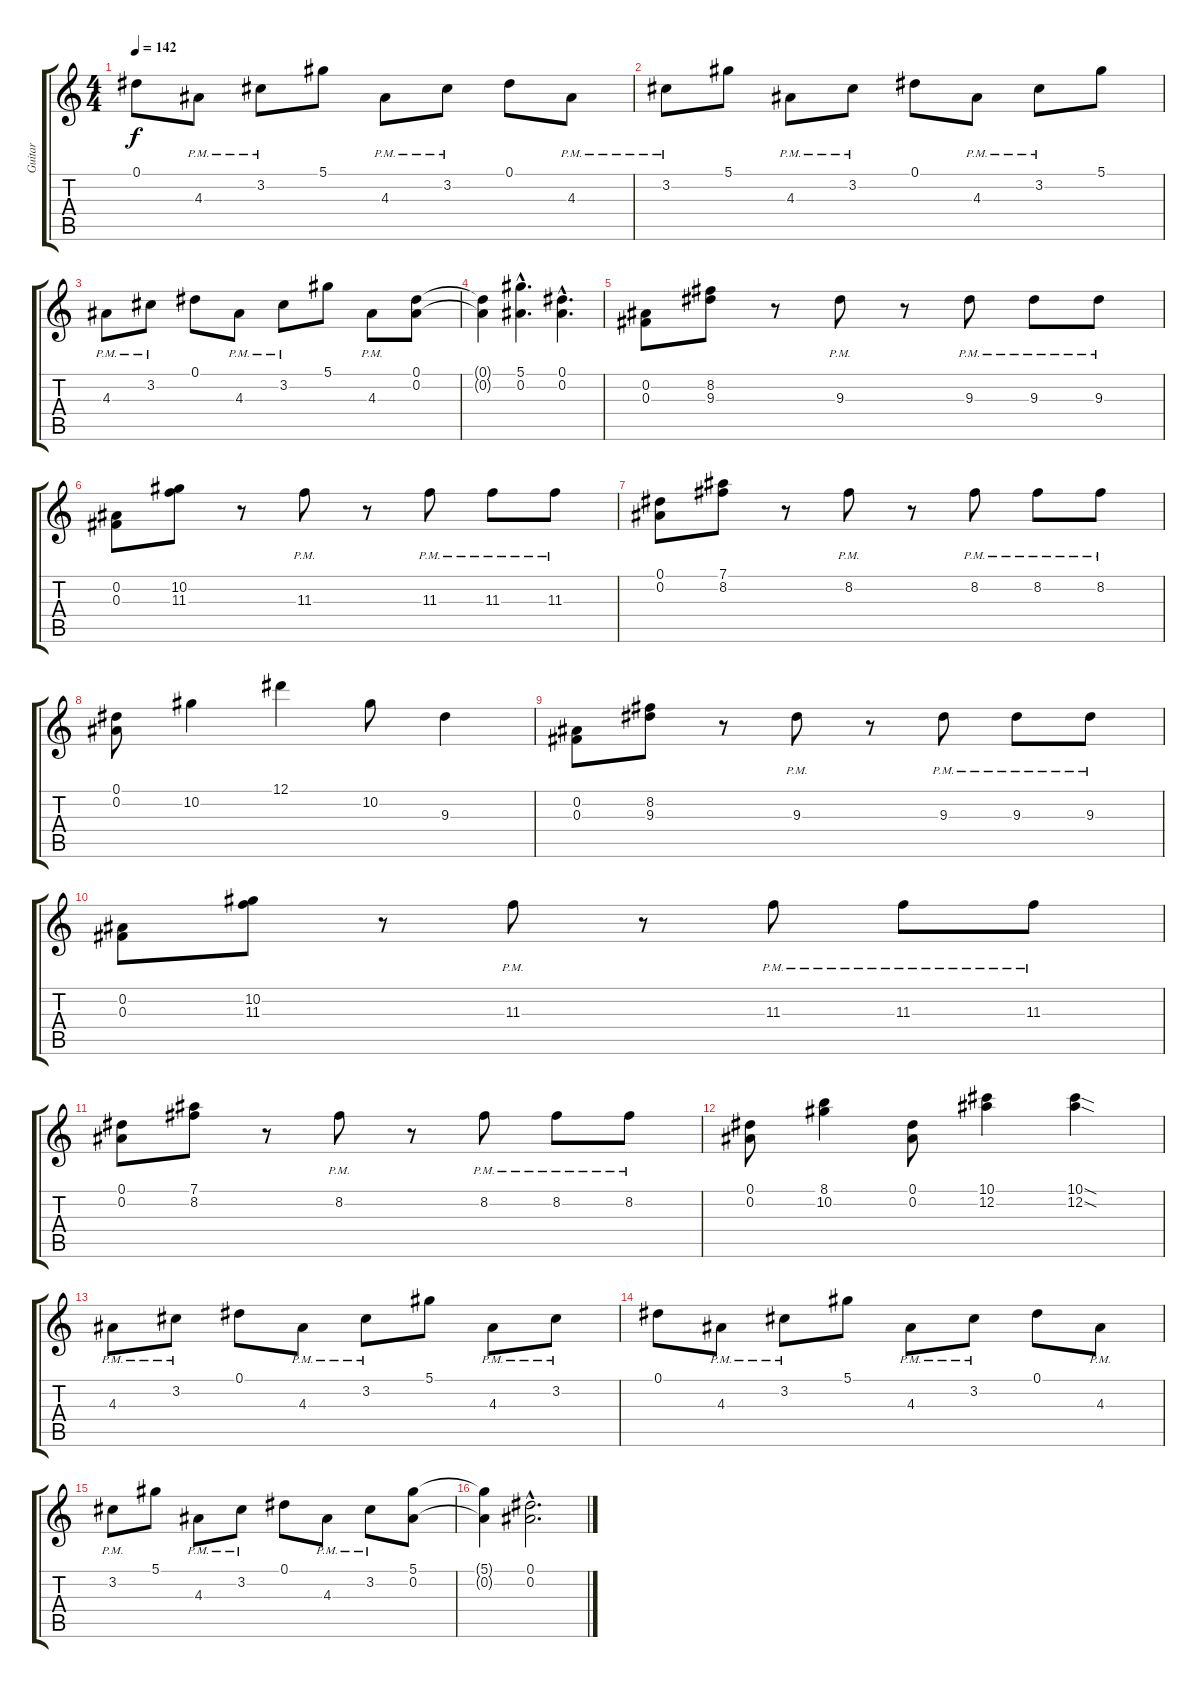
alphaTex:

\track ("Guitar" "Guitar") {instrument electricguitarclean}
\staff {score tabs}
\tuning (Eb4 Bb3 Gb3 Db3 Ab2 Eb2) {hide}
\ts (4 4)
\tempo 142
\clef g2
\ks c
0.1.8{dy f} 4.3{pm}.8 3.2{pm}.8 5.1.8 4.3{pm}.8 3.2{pm}.8 0.1.8 4.3{pm}.8 |
3.2{pm}.8 5.1.8 4.3{pm}.8 3.2{pm}.8 0.1.8 4.3{pm}.8 3.2{pm}.8 5.1.8 |
4.3{pm}.8 3.2{pm}.8 0.1.8 4.3{pm}.8 3.2{pm}.8 5.1.8 4.3{pm}.8 (0.1 0.2).8 |
(0.1{t} 0.2{t}).4 (5.1{hac} 0.2{hac}).4{d} (0.1{hac} 0.2{hac}).4{d} |
(0.2 0.3).8 (8.2 9.3).8 r.8 9.3{pm}.8 r.8 9.3{pm}.8 9.3{pm}.8 9.3{pm}.8 |
(0.2 0.3).8 (10.2 11.3).8 r.8 11.3{pm}.8 r.8 11.3{pm}.8 11.3{pm}.8 11.3{pm}.8 |
(0.1 0.2).8 (7.1 8.2).8 r.8 8.2{pm}.8 r.8 8.2{pm}.8 8.2{pm}.8 8.2{pm}.8 |
(0.1 0.2).8 10.2.4 12.1.4 10.2.8 9.3.4 |
(0.2 0.3).8 (8.2 9.3).8 r.8 9.3{pm}.8 r.8 9.3{pm}.8 9.3{pm}.8 9.3{pm}.8 |
(0.2 0.3).8 (10.2 11.3).8 r.8 11.3{pm}.8 r.8 11.3{pm}.8 11.3{pm}.8 11.3{pm}.8 |
(0.1 0.2).8 (7.1 8.2).8 r.8 8.2{pm}.8 r.8 8.2{pm}.8 8.2{pm}.8 8.2{pm}.8 |
(0.1 0.2).8 (8.1 10.2).4 (0.1 0.2).8 (10.1 12.2).4 (10.1{sod} 12.2{sod}).4 |
4.3{pm}.8 3.2{pm}.8 0.1.8 4.3{pm}.8 3.2{pm}.8 5.1.8 4.3{pm}.8 3.2{pm}.8 |
0.1.8 4.3{pm}.8 3.2{pm}.8 5.1.8 4.3{pm}.8 3.2{pm}.8 0.1.8 4.3{pm}.8 |
3.2{pm}.8 5.1.8 4.3{pm}.8 3.2{pm}.8 0.1.8 4.3{pm}.8 3.2{pm}.8 (5.1 0.2).8 |
(5.1{t} 0.2{t}).4 (0.1{hac} 0.2{hac}).2{d}
